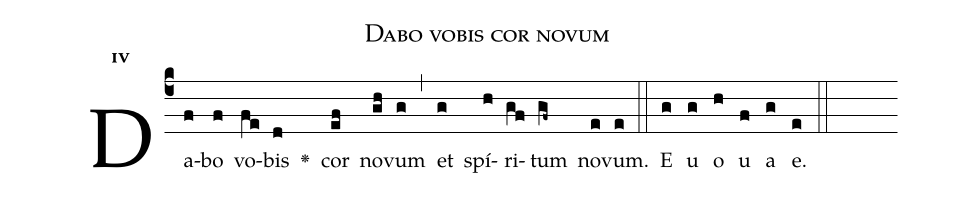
name:Dabo vobis cor novum;
office-part:Antiphona;
mode:4;
%%
initial-style: 1;
name: Dabo vobis cor novum;
book: Antiphonae & Responsoria/Tomus III, p. 111;
occasion: Psalterium Hebdomada IV Sabbato;
office-part: Laudes Ant 2;
user-notes: ;
commentary: ;
annotation: 4*e;
centering-scheme: english;
fontsize: 12;
font: OFLSortsMillGoudy;
height: 11;
width: 4.5;
%%
(c4)Da(f)bo(f) vo(fe)bis(d) <v>\greheightstar</v>() cor(ef) no(gh)vum(g) (,) et(g) spí(h)ri(gf)tum(gf~) no(e)vum.(e) (::)
E(g) u(g) o(h) u(f) a(g) e.(e) (::)
